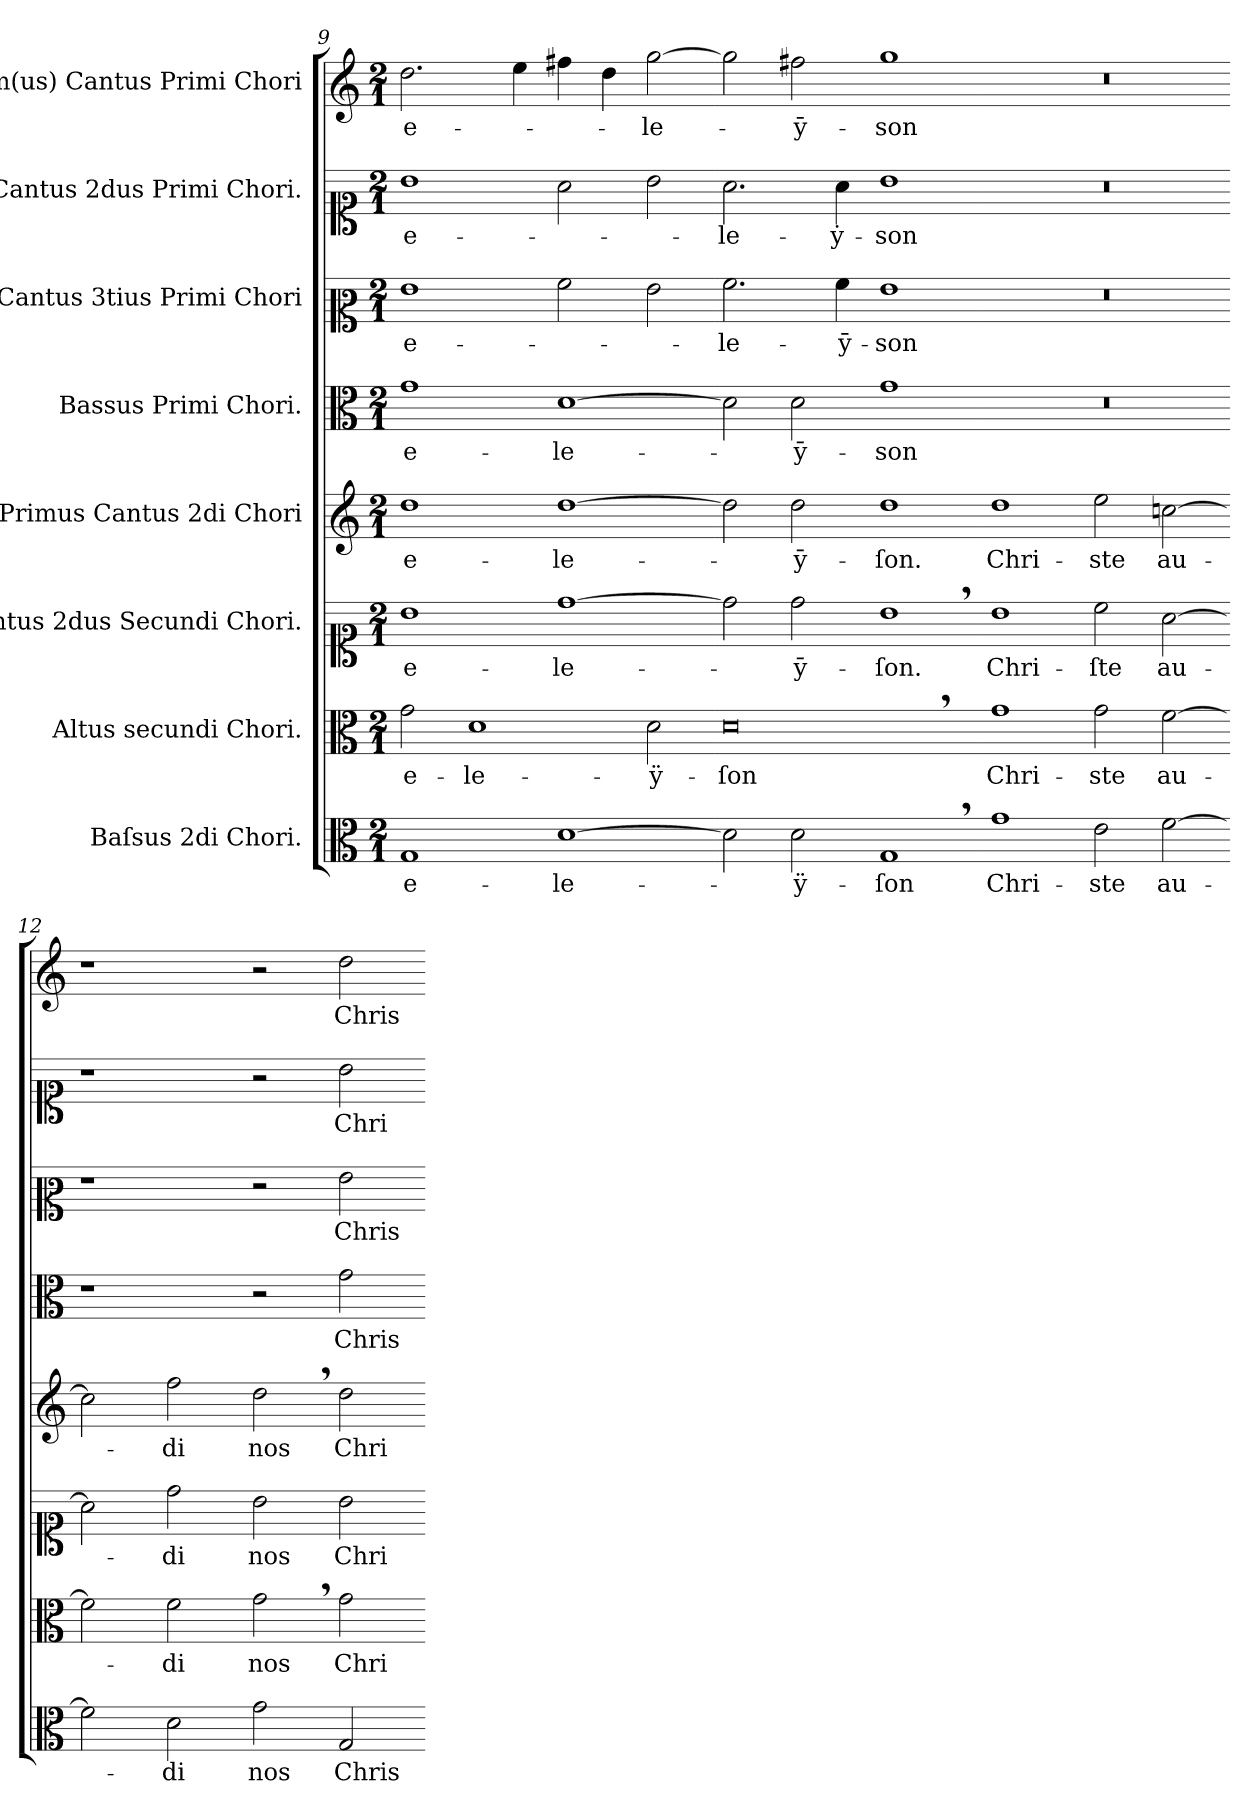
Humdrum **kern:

**kern	**text	**kern	**text	**kern	**text	**kern	**text	**kern	**text	**kern	**text	**kern	**text	**kern	**text
*part8	*part8	*part7	*part7	*part6	*part6	*part5	*part5	*part4	*part4	*part3	*part3	*part2	*part2	*part1	*part1
*staff8	*staff8	*staff7	*staff7	*staff6	*staff6	*staff5	*staff5	*staff4	*staff4	*staff3	*staff3	*staff2	*staff2	*staff1	*staff1
*I"Baſsus 2di Chori.	*	*I"Altus secundi Chori.	*	*I"Cantus 2dus Secundi Chori.	*	*I"Primus Cantus 2di Chori	*	*I"Bassus Primi Chori.	*	*I"Cantus 3tius Primi Chori	*	*I"Cantus 2dus Primi Chori.	*	*I"Im(us) Cantus Primi Chori	*
*clefC3	*	*clefC3	*	*clefC1	*	*clefG2	*	*clefC3	*	*clefC2	*	*clefC1	*	*clefG2	*
*k[]	*	*k[]	*	*k[]	*	*k[]	*	*k[]	*	*k[]	*	*k[]	*	*k[]	*
*M2/1	*	*M2/1	*	*M2/1	*	*M2/1	*	*M2/1	*	*M2/1	*	*M2/1	*	*M2/1	*
=9	=9	=9	=9	=9	=9	=9	=9	=9	=9	=9	=9	=9	=9	=9	=9
1G	e-	2g\	e-	1b	e-	1dd	e-	1g	e-	1g	e-	1b	e-	2.dd\	e-
.	.	1d	-le-	.	.	.	.	.	.	.	.	.	.	.	.
.	.	.	.	.	.	.	.	.	.	.	.	.	.	4ee\	.
[1d	-le-	.	.	[1dd	-le-	[1dd	-le-	[1d	-le-	2a\	.	2a\	.	4ff#X\	.
.	.	.	.	.	.	.	.	.	.	.	.	.	.	4dd\	.
.	.	2d\	-ÿ-	.	.	.	.	.	.	2g\	.	2b\	.	[2gg\	-le-
=10-	=10-	=10-	=10-	=10-	=10-	=10-	=10-	=10-	=10-	=10-	=10-	=10-	=10-	=10-	=10-
2d]	.	0d,<	-ſon	2dd]	.	2dd]	.	2d]	.	2.a\	-le-	2.a\	-le-	2gg\]	.
2d\	-ÿ-	.	.	2dd\	ȳ-	2dd\	ȳ-	2d\	ȳ-	.	.	.	.	2ff#X\	ȳ-
.	.	.	.	.	.	.	.	.	.	4a\	ȳ-	4a\	-ẏ-	.	.
1G,<	-ſon	.	.	1b,<	-ſon.	1dd	-ſon.	1g	-son	1g	-son	1b	-son	1gg	-son
=11-	=11-	=11-	=11-	=11-	=11-	=11-	=11-	=11-	=11-	=11-	=11-	=11-	=11-	=11-	=11-
1g	Chri-	1g	Chri-	1b	Chri-	1dd	Chri-	0r	.	0r	.	0r	.	0r	.
2e\	-ste	2g\	ste	2cc\	ſte	2ee\	-ste	.	.	.	.	.	.	.	.
[2f\	au-	[2f\	au-	[2a\	au-	[2ccn\	au-	.	.	.	.	.	.	.	.
=12-	=12-	=12-	=12-	=12-	=12-	=12-	=12-	=12-	=12-	=12-	=12-	=12-	=12-	=12-	=12-
2f\]	.	2f\]	.	2a\]	.	2cc\]	.	1r	.	1r	.	1r	.	1r	.
2d\	-di	2f\	-di	2dd\	-di	2ff\	-di	.	.	.	.	.	.	.	.
2g\	nos	2g,<\	nos	2b\	nos	2dd,<\	nos	2r	.	2r	.	2r	.	2r	.
2G/	Chris-	2g\	Chri-	2b\	Chri-	2dd\	Chri-	2g\	Chris-	2g\	Chris-	2b\	Chri-	2dd\	Chris-
=-	=-	=-	=-	=-	=-	=-	=-	=-	=-	=-	=-	=-	=-	=-	=-
*-	*-	*-	*-	*-	*-	*-	*-	*-	*-	*-	*-	*-	*-	*-	*-
